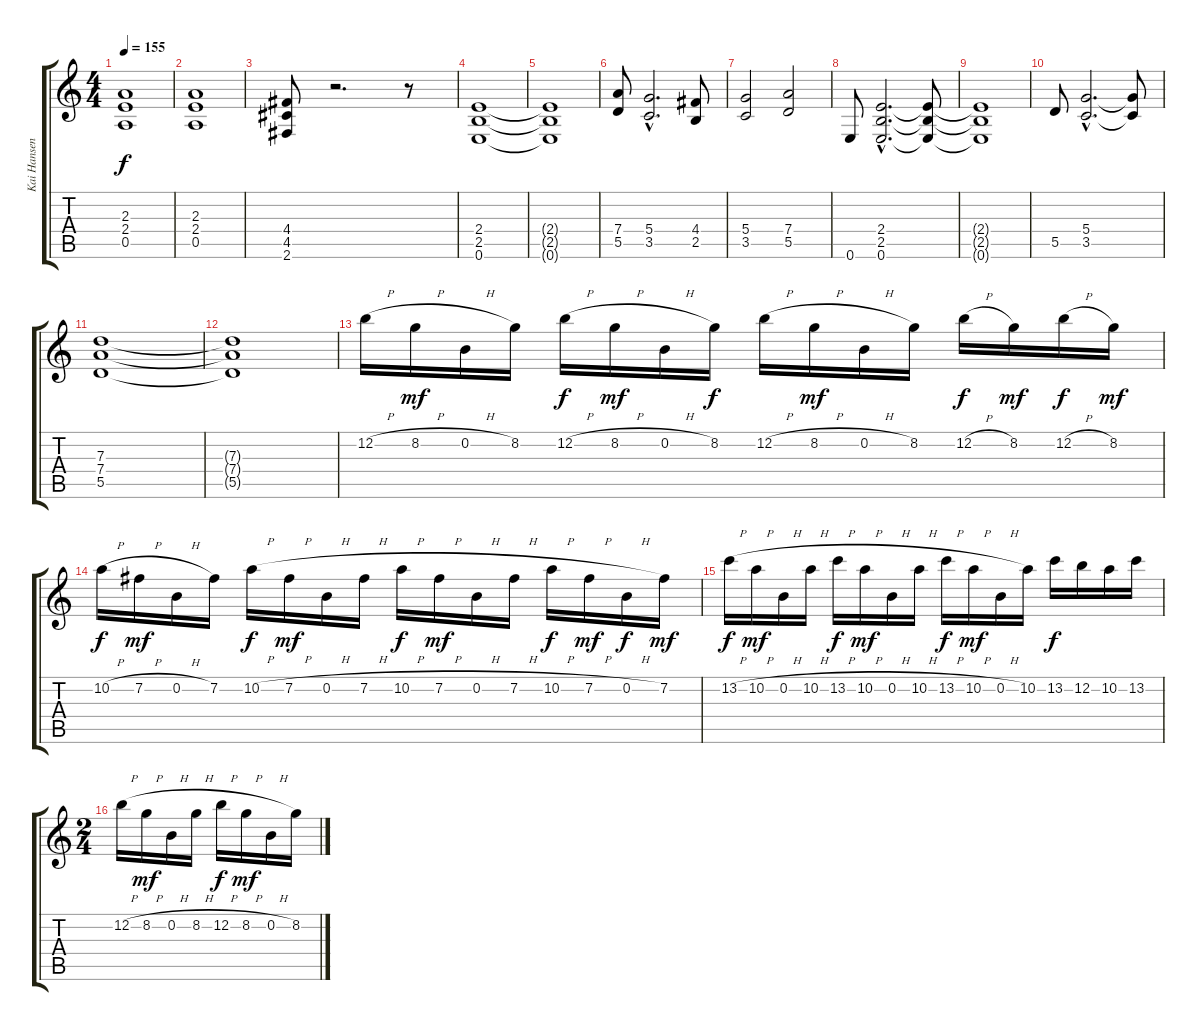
\track ("Kai Hansen" "Kai Hansen") {instrument distortionguitar}
\staff {score tabs}
\tuning (E4 B3 G3 D3 A2 E2) {hide}
\ts (4 4)
\tempo 155
\clef g2
\ks c
(2.3{t} 2.4{t} 0.5{t}).1{dy f} |
(2.3 2.4 0.5).1 |
(4.4 4.5 2.6).8 r.2{d} r.8 |
(2.4 2.5 0.6).1 |
(2.4{t} 2.5{t} 0.6{t}).1 |
(7.4 5.5).8 (5.4{hac} 3.5{hac}).2{d} (4.4 2.5).8 |
(5.4 3.5).2 (7.4 5.5).2 |
0.6.8 (2.4{hac} 2.5{hac} 0.6{hac}).2{d} (2.4{t} 2.5{t} 0.6{t}).8 |
(2.4{t} 2.5{t} 0.6{t}).1 |
5.5.8 (5.4{hac} 3.5{hac}).2{d} (5.4{t} 3.5{t}).8 |
(7.3 7.4 5.5).1 |
(7.3{t} 7.4{t} 5.5{t}).1 |
12.2{h}.16 8.2{h}.16{dy mf} 0.2{h}.16 8.2.16 12.2{h}.16{dy f} 8.2{h}.16{dy mf} 0.2{h}.16 8.2.16{dy f} 12.2{h}.16 8.2{h}.16{dy mf} 0.2{h}.16 8.2.16 12.2{h}.16{dy f} 8.2.16{dy mf} 12.2{h}.16{dy f} 8.2.16{dy mf} |
10.2{h}.16{dy f} 7.2{h}.16{dy mf} 0.2{h}.16 7.2.16 10.2{h}.16{dy f} 7.2{h}.16{dy mf} 0.2{h}.16 7.2{h}.16 10.2{h}.16{dy f} 7.2{h}.16{dy mf} 0.2{h}.16 7.2{h}.16 10.2{h}.16{dy f} 7.2{h}.16{dy mf} 0.2{h}.16{dy f} 7.2.16{dy mf} |
13.2{h}.16{dy f} 10.2{h}.16{dy mf} 0.2{h}.16 10.2{h}.16 13.2{h}.16{dy f} 10.2{h}.16{dy mf} 0.2{h}.16 10.2{h}.16 13.2{h}.16{dy f} 10.2{h}.16{dy mf} 0.2{h}.16 10.2.16 13.2.16{dy f} 12.2.16 10.2.16 13.2.16 |
\ts (2 4)
12.2{h}.16 8.2{h}.16{dy mf} 0.2{h}.16 8.2{h}.16 12.2{h}.16{dy f} 8.2{h}.16{dy mf} 0.2{h}.16 8.2.16
